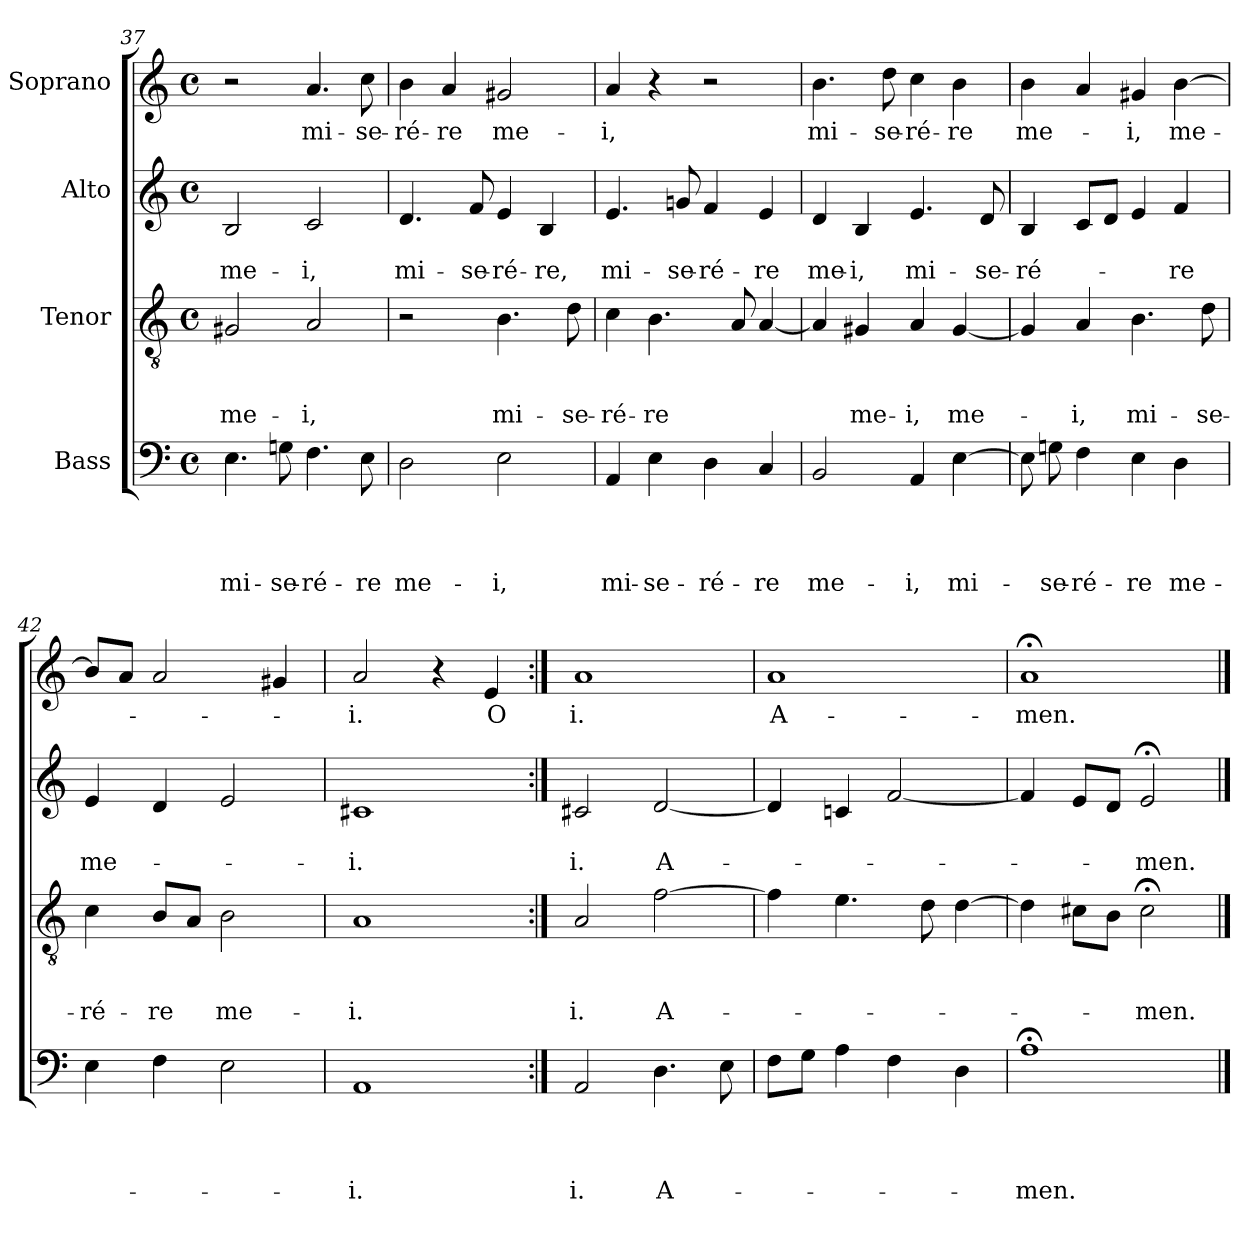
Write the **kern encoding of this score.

**kern	**text	**text	**text	**text	**kern	**text	**text	**text	**kern	**text	**text	**kern	**text
*part4	*part4	*part4	*part4	*part4	*part3	*part3	*part3	*part3	*part2	*part2	*part2	*part1	*part1
*staff4	*staff4	*staff4	*staff4	*staff4	*staff3	*staff3	*staff3	*staff3	*staff2	*staff2	*staff2	*staff1	*staff1
*I"Bass	*	*	*	*	*I"Tenor	*	*	*	*I"Alto	*	*	*I"Soprano	*
*clefF4	*	*	*	*	*clefGv2	*	*	*	*clefG2	*	*	*clefG2	*
*k[]	*	*	*	*	*k[]	*	*	*	*k[]	*	*	*k[]	*
*C:	*	*	*	*	*C:	*	*	*	*C:	*	*	*C:	*
*M4/4	*	*	*	*	*M4/4	*	*	*	*M4/4	*	*	*M4/4	*
*met(c)	*	*	*	*	*met(c)	*	*	*	*met(c)	*	*	*met(c)	*
=37	=37	=37	=37	=37	=37	=37	=37	=37	=37	=37	=37	=37	=37
!	!	!	!	!LO:LY:b	!	!	!	!LO:LY:b	!	!	!LO:LY:b	!	!
4.E\	.	.	.	mi-	2G#X/	.	.	me-	2B/	.	me-	2r	.
!	!	!	!	!LO:LY:b	!	!	!	!	!	!	!	!	!
8Gn\	.	.	.	-se-	.	.	.	.	.	.	.	.	.
!	!	!	!	!LO:LY:b:rj	!	!	!	!LO:LY:b	!	!	!LO:LY:b	!	!LO:LY:b
4.F\	.	.	.	-ré-	2A/	.	.	-i,	2c/	.	-i,	4.a/	mi-
!	!	!	!	!LO:LY:b	!	!	!	!	!	!	!	!	!LO:LY:b
8E\	.	.	.	-re	.	.	.	.	.	.	.	8cc\	-se-
=38	=38	=38	=38	=38	=38	=38	=38	=38	=38	=38	=38	=38	=38
!	!	!	!	!LO:LY:b	!	!	!	!	!	!	!LO:LY:b	!	!LO:LY:b
2D\	.	.	.	me-	2r	.	.	.	4.d/	.	mi-	4b\	-ré-
!	!	!	!	!	!	!	!	!	!	!	!	!	!LO:LY:b
.	.	.	.	.	.	.	.	.	.	.	.	4a/	-re
!	!	!	!	!	!	!	!	!	!	!	!LO:LY:b	!	!
.	.	.	.	.	.	.	.	.	8f/	.	-se-	.	.
!	!	!	!	!LO:LY:b	!	!	!	!LO:LY:b	!	!	!LO:LY:b	!	!LO:LY:b
2E\	.	.	.	-i,	4.B\	.	.	mi-	4e/	.	-ré-	2g#X/	me-
!	!	!	!	!	!	!	!	!	!	!	!LO:LY:b	!	!
.	.	.	.	.	.	.	.	.	4B/	.	-re,	.	.
!	!	!	!	!	!	!	!	!LO:LY:b	!	!	!	!	!
.	.	.	.	.	8d\	.	.	-se-	.	.	.	.	.
!!LO:LB:g=z
=39	=39	=39	=39	=39	=39	=39	=39	=39	=39	=39	=39	=39	=39
!	!	!	!	!LO:LY:b	!	!	!	!LO:LY:b	!	!	!LO:LY:b	!	!LO:LY:b
4AA/	.	.	.	mi-	4c\	.	.	-ré-	4.e/	.	mi-	4a/	-i,
!	!	!	!	!LO:LY:b	!	!	!	!LO:LY:b	!	!	!	!	!
4E\	.	.	.	-se-	4.B\	.	.	-re	.	.	.	4r	.
!	!	!	!	!	!	!	!	!	!	!	!LO:LY:b	!	!
.	.	.	.	.	.	.	.	.	8gn/	.	-se-	.	.
!	!	!	!	!LO:LY:b	!	!	!	!	!	!	!LO:LY:b:rj	!	!
4D\	.	.	.	-ré-	.	.	.	.	4f/	.	-ré-	2r	.
.	.	.	.	.	8A/	.	.	.	.	.	.	.	.
!	!	!	!	!LO:LY:b	!	!	!	!	!	!	!LO:LY:b	!	!
4C/	.	.	.	-re	[<4A/	.	.	.	4e/	.	-re	.	.
=40	=40	=40	=40	=40	=40	=40	=40	=40	=40	=40	=40	=40	=40
!	!	!	!	!LO:LY:b	!	!	!	!	!	!	!LO:LY:b	!	!LO:LY:b
2BB/	.	.	.	me-	4A/]	.	.	.	4d/	.	me-	4.b\	mi-
!	!	!	!	!	!	!	!	!LO:LY:b	!	!	!LO:LY:b	!	!
.	.	.	.	.	4G#X/	.	.	me-	4B/	.	-i,	.	.
!	!	!	!	!	!	!	!	!	!	!	!	!	!LO:LY:b
.	.	.	.	.	.	.	.	.	.	.	.	8dd\	-se-
!	!	!	!	!LO:LY:b	!	!	!	!LO:LY:b	!	!	!LO:LY:b	!	!LO:LY:b:rj
4AA/	.	.	.	-i,	4A/	.	.	-i,	4.e/	.	mi-	4cc\	-ré-
!	!	!	!	!LO:LY:b	!	!	!	!LO:LY:b	!	!	!	!	!LO:LY:b
[>4E\	.	.	.	mi-	[<4G#i/	.	.	me-	.	.	.	4b\	-re
!	!	!	!	!	!	!	!	!	!	!	!LO:LY:b	!	!
.	.	.	.	.	.	.	.	.	8d/	.	-se-	.	.
=41	=41	=41	=41	=41	=41	=41	=41	=41	=41	=41	=41	=41	=41
!	!	!	!	!	!	!	!	!	!	!	!LO:LY:b	!	!LO:LY:b
8E\]	.	.	.	.	4G#/]	.	.	.	4B/	.	-ré-	4b\	me-
!	!	!	!	!LO:LY:b	!	!	!	!	!	!	!	!	!
8Gn\	.	.	.	-se-	.	.	.	.	.	.	.	.	.
!	!	!	!	!LO:LY:b:rj	!	!	!	!LO:LY:b	!	!	!	!	!
4F\	.	.	.	-ré-	4A/	.	.	-i,	8c/L	.	.	4a/	.
.	.	.	.	.	.	.	.	.	8d/J	.	.	.	.
!	!	!	!	!LO:LY:b	!	!	!	!LO:LY:b	!	!	!	!	!LO:LY:b
4E\	.	.	.	-re	4.B\	.	.	mi-	4e/	.	.	4g#X/	-i,
!	!	!	!	!LO:LY:b	!	!	!	!	!	!	!LO:LY:b	!	!LO:LY:b
4D\	.	.	.	me-	.	.	.	.	4f/	.	-re	[>4b\	me-
!	!	!	!	!	!	!	!	!LO:LY:b	!	!	!	!	!
.	.	.	.	.	8d\	.	.	-se-	.	.	.	.	.
=42	=42	=42	=42	=42	=42	=42	=42	=42	=42	=42	=42	=42	=42
!	!	!	!	!	!	!	!	!LO:LY:b	!	!	!LO:LY:b	!	!
4E\	.	.	.	.	4c\	.	.	-ré-	4e/	.	me-	8b/L]	.
.	.	.	.	.	.	.	.	.	.	.	.	8a/J	.
!	!	!	!	!	!	!	!	!LO:LY:b	!	!	!	!	!
4F\	.	.	.	.	8B/L	.	.	-re	4d/	.	.	2a/	.
.	.	.	.	.	8A/J	.	.	.	.	.	.	.	.
!	!	!	!	!	!	!	!	!LO:LY:b	!	!	!	!	!
2E\	.	.	.	.	2B\	.	.	me-	2e/	.	.	.	.
.	.	.	.	.	.	.	.	.	.	.	.	4g#X/	.
!!LO:PB:g=z
=43	=43	=43	=43	=43	=43	=43	=43	=43	=43	=43	=43	=43	=43
!	!	!	!	!LO:LY:b	!	!	!	!LO:LY:b	!	!	!LO:LY:b	!	!LO:LY:b
1AA	.	.	.	-i.	1A	.	.	-i.	1c#X	.	-i.	2a</	-i.
.	.	.	.	.	.	.	.	.	.	.	.	4r	.
!	!	!	!	!	!	!	!	!	!	!	!	!	!LO:LY:b
.	.	.	.	.	.	.	.	.	.	.	.	4e/	O
=44:|!	=44:|!	=44:|!	=44:|!	=44:|!	=44:|!	=44:|!	=44:|!	=44:|!	=44:|!	=44:|!	=44:|!	=44:|!	=44:|!
!	!	!	!	!LO:LY:b	!	!	!	!LO:LY:b	!	!	!LO:LY:b	!	!LO:LY:b
2AA/	.	.	.	i.	2A/	.	.	i.	2c#X/	.	i.	1a<	i.
!	!	!	!	!LO:LY:b	!	!	!	!LO:LY:b	!	!	!LO:LY:b	!	!
4.D\	.	.	.	A-	[>2f\	.	.	A-	[<2d/	.	A-	.	.
8E\	.	.	.	.	.	.	.	.	.	.	.	.	.
=45	=45	=45	=45	=45	=45	=45	=45	=45	=45	=45	=45	=45	=45
!	!	!	!	!	!	!	!	!	!	!	!	!	!LO:LY:b
8F\L	.	.	.	.	4f\]	.	.	.	4d/]	.	.	1a	A-
8G\J	.	.	.	.	.	.	.	.	.	.	.	.	.
4A\	.	.	.	.	4.e\	.	.	.	4cni/	.	.	.	.
4F\	.	.	.	.	.	.	.	.	[<2f/	.	.	.	.
.	.	.	.	.	8d\	.	.	.	.	.	.	.	.
4D\	.	.	.	.	[>4d\	.	.	.	.	.	.	.	.
=46	=46	=46	=46	=46	=46	=46	=46	=46	=46	=46	=46	=46	=46
!	!	!	!	!LO:LY:b	!	!	!	!	!	!	!	!	!LO:LY:b
1A;<	.	.	.	-men.	4d\]	.	.	.	4f/]	.	.	1a;	-men.
.	.	.	.	.	8c#X\L	.	.	.	8e/L	.	.	.	.
.	.	.	.	.	8B\J	.	.	.	8d/J	.	.	.	.
!	!	!	!	!	!	!	!	!LO:LY:b	!	!	!LO:LY:b	!	!
.	.	.	.	.	2c#;<\	.	.	-men.	2e;/	.	-men.	.	.
==	==	==	==	==	==	==	==	==	==	==	==	==	==
*-	*-	*-	*-	*-	*-	*-	*-	*-	*-	*-	*-	*-	*-
